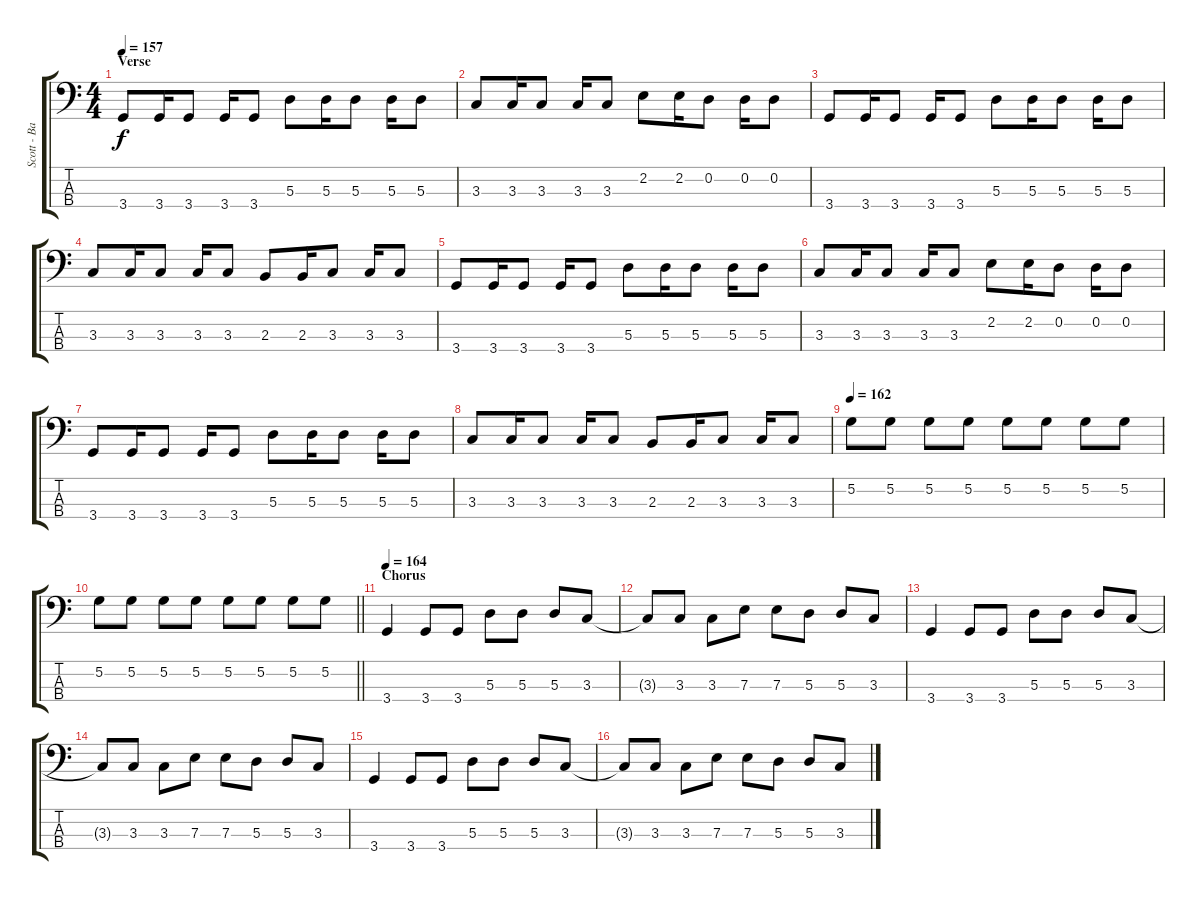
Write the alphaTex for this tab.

\track ("Scott - Bass" "Scott - Ba") {instrument electricbasspick}
\staff {score tabs}
\tuning (G2 D2 A1 E1) {hide}
\ts (4 4)
\section ("" "Verse")
\tempo 157
\clef f4
\ks c
3.4.8{dy f} 3.4.16 3.4.8 3.4.16 3.4.8 5.3.8 5.3.16 5.3.8 5.3.16 5.3.8 |
3.3.8 3.3.16 3.3.8 3.3.16 3.3.8 2.2.8 2.2.16 0.2.8 0.2.16 0.2.8 |
3.4.8 3.4.16 3.4.8 3.4.16 3.4.8 5.3.8 5.3.16 5.3.8 5.3.16 5.3.8 |
3.3.8 3.3.16 3.3.8 3.3.16 3.3.8 2.3.8 2.3.16 3.3.8 3.3.16 3.3.8 |
3.4.8 3.4.16 3.4.8 3.4.16 3.4.8 5.3.8 5.3.16 5.3.8 5.3.16 5.3.8 |
3.3.8 3.3.16 3.3.8 3.3.16 3.3.8 2.2.8 2.2.16 0.2.8 0.2.16 0.2.8 |
3.4.8 3.4.16 3.4.8 3.4.16 3.4.8 5.3.8 5.3.16 5.3.8 5.3.16 5.3.8 |
3.3.8 3.3.16 3.3.8 3.3.16 3.3.8 2.3.8 2.3.16 3.3.8 3.3.16 3.3.8 |
\tempo 162
5.2.8 5.2.8 5.2.8 5.2.8 5.2.8 5.2.8 5.2.8 5.2.8 |
\barLineRight lightlight
5.2.8 5.2.8 5.2.8 5.2.8 5.2.8 5.2.8 5.2.8 5.2.8 |
\section ("" "Chorus")
\tempo 164
3.4.4 3.4.8 3.4.8 5.3.8 5.3.8 5.3.8 3.3.8 |
3.3{t}.8 3.3.8 3.3.8 7.3.8 7.3.8 5.3.8 5.3.8 3.3.8 |
3.4.4 3.4.8 3.4.8 5.3.8 5.3.8 5.3.8 3.3.8 |
3.3{t}.8 3.3.8 3.3.8 7.3.8 7.3.8 5.3.8 5.3.8 3.3.8 |
3.4.4 3.4.8 3.4.8 5.3.8 5.3.8 5.3.8 3.3.8 |
3.3{t}.8 3.3.8 3.3.8 7.3.8 7.3.8 5.3.8 5.3.8 3.3.8
